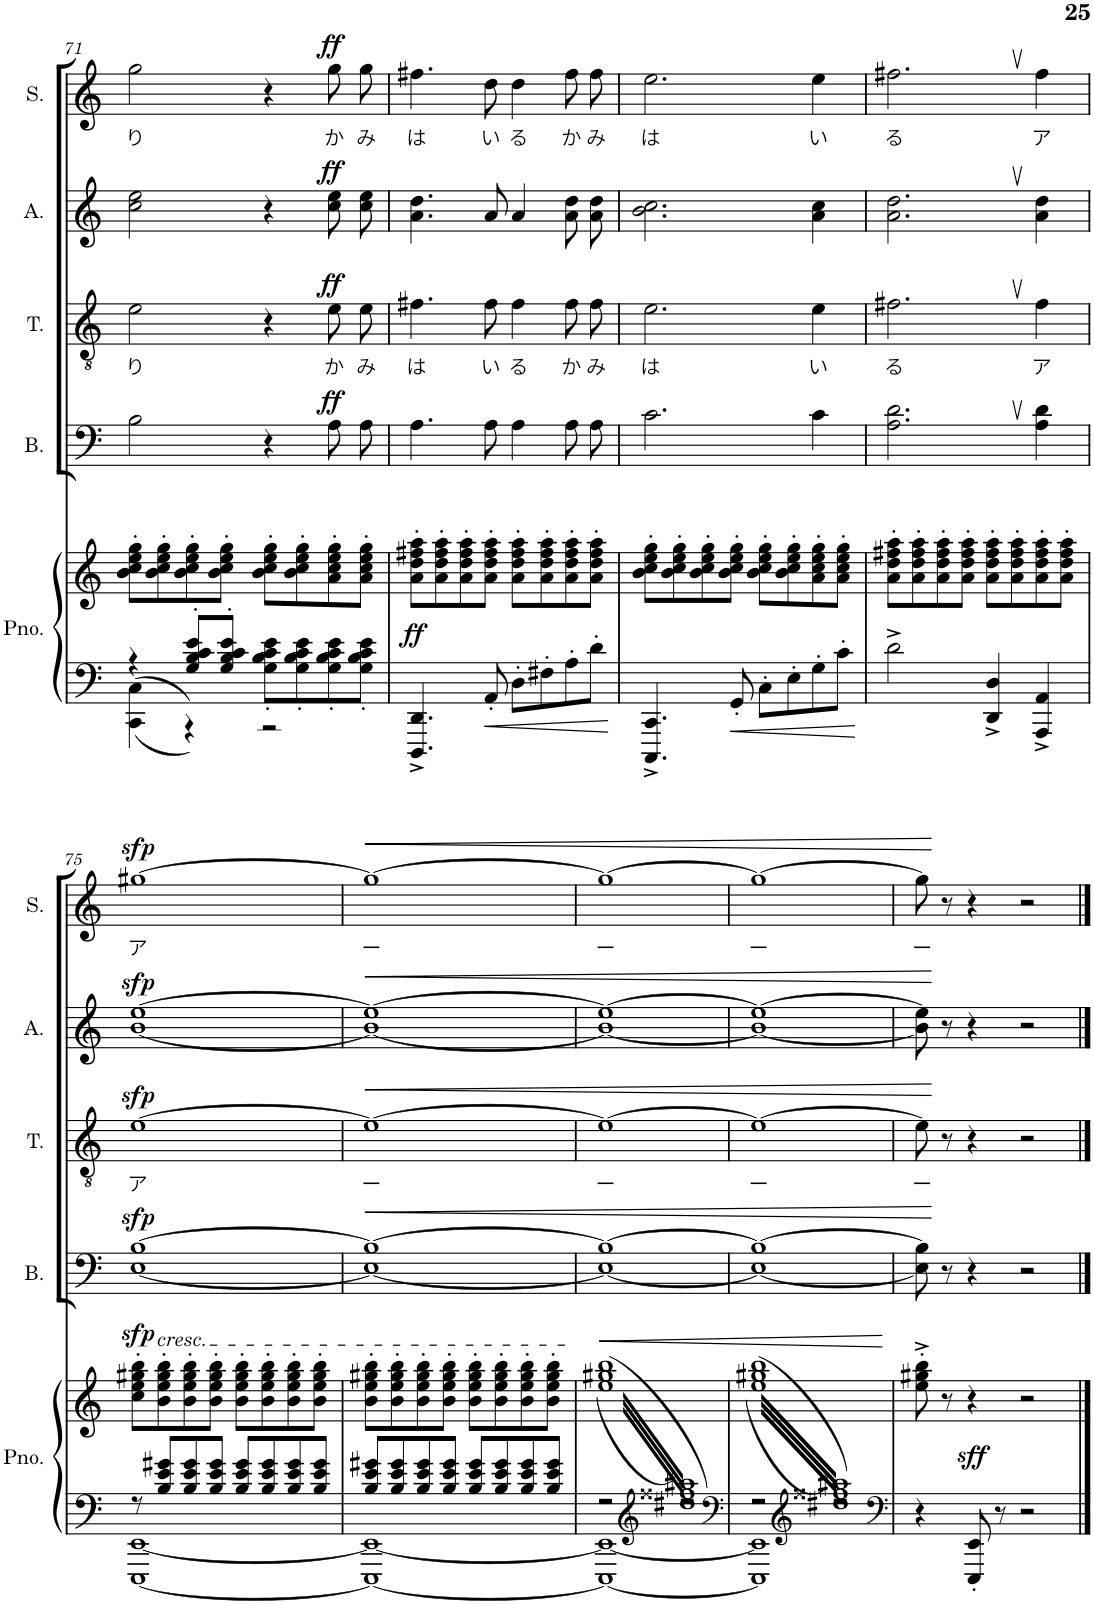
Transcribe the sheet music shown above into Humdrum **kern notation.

**kern	**kern	**dynam	**kern	**dynam	**kern	**text	**dynam	**kern	**dynam	**kern	**text	**dynam
*part5	*part5	*part5	*part4	*part4	*part3	*part3	*part3	*part2	*part2	*part1	*part1	*part1
*staff6	*staff5	*staff5/6	*staff4	*staff4	*staff3	*staff3	*staff3	*staff2	*staff2	*staff1	*staff1	*staff1
*I"Piano	*	*	*I"Bass	*	*I"Tenor	*	*	*I"Alto	*	*I"Soprano	*	*
*I'Pno.	*	*	*I'B.	*	*I'T.	*	*	*I'A.	*	*I'S.	*	*
!!LO:PB:g=z
*clefF4	*clefG2	*	*clefF4	*	*clefGv2	*	*	*clefG2	*	*clefG2	*	*
*k[]	*k[]	*	*k[]	*	*k[]	*	*	*k[]	*	*k[]	*	*
*M4/4	*M4/4	*	*M4/4	*	*M4/4	*	*	*M4/4	*	*M4/4	*	*
=71	=71	=71	=71	=71	=71	=71	=71	=71	=71	=71	=71	=71
*^	*	*	*	*	*	*	*	*	*	*	*	*
!	!	!	!	!	!	!	!LO:LY:b	!	!	!	!	!LO:LY:b	!
4r	4CC\ 4C\	8b\' 8cc\' 8ee\' 8gg\'L	.	2B\	.	2e\	り	.	2cc\ 2ee\	.	2gg\	り	.
.	.	8b\' 8cc\' 8ee\' 8gg\'	.	.	.	.	.	.	.	.	.	.	.
8G/' 8B/' 8c/' 8e/'L	4rDD	8b\' 8cc\' 8ee\' 8gg\'	.	.	.	.	.	.	.	.	.	.	.
8G/' 8B/' 8c/' 8e/'J	.	8b\' 8cc\' 8ee\' 8gg\'J	.	.	.	.	.	.	.	.	.	.	.
8G\' 8B\' 8c\' 8e\'L	2rDD	8b\' 8cc\' 8ee\' 8gg\'L	.	4r	.	4r	.	.	4r	.	4r	.	.
8G\' 8B\' 8c\' 8e\'	.	8b\' 8cc\' 8ee\' 8gg\'	.	.	.	.	.	.	.	.	.	.	.
!	!	!	!	!	!LO:DY:a	!	!LO:LY:b	!LO:DY:a	!	!LO:DY:a	!	!LO:LY:b	!LO:DY:a
8G\' 8B\' 8c\' 8e\'	.	8a\' 8cc\' 8ee\' 8gg\'	.	8A\L	ff	8e\L	か	ff	8cc\ 8ee\L	ff	8gg\L	か	ff
!	!	!	!	!	!	!	!LO:LY:b	!	!	!	!	!LO:LY:b	!
8G\' 8B\' 8c\' 8e\'J	.	8a\' 8cc\' 8ee\' 8gg\'J	.	8A\J	.	8e\J	み	.	8cc\ 8ee\J	.	8gg\J	み	.
*v	*v	*	*	*	*	*	*	*	*	*	*	*	*
=72	=72	=72	=72	=72	=72	=72	=72	=72	=72	=72	=72	=72
!	!	!LO:DY:b	!	!	!	!LO:LY:b	!	!	!	!	!LO:LY:b	!
4.DDD/^ 4.DD/^	8a\' 8dd\' 8ff#X\' 8aa\'L	ff	4.A\	.	4.f#X\	は	.	4.a\ 4.dd\	.	4.ff#X\	は	.
.	8a\' 8dd\' 8ff#\' 8aa\'	.	.	.	.	.	.	.	.	.	.	.
.	8a\' 8dd\' 8ff#\' 8aa\'	.	.	.	.	.	.	.	.	.	.	.
!	!	!	!	!	!	!LO:LY:b	!	!	!	!	!LO:LY:b	!
8AA'/	8a\' 8dd\' 8ff#\' 8aa\'J	.	8A\	.	8f#\	い	.	8a/	.	8dd\	い	.
!	!	!	!	!	!	!LO:LY:b	!	!	!	!	!LO:LY:b	!
8D'\L	8a\' 8dd\' 8ff#\' 8aa\'L	.	4A\	.	4f#\	る	.	4a/	.	4dd\	る	.
8F#X'\	8a\' 8dd\' 8ff#\' 8aa\'	.	.	.	.	.	.	.	.	.	.	.
!	!	!	!	!	!	!LO:LY:b	!	!	!	!	!LO:LY:b	!
8A'\	8a\' 8dd\' 8ff#\' 8aa\'	.	8A\L	.	8f#\L	か	.	8a\ 8dd\L	.	8ff#\L	か	.
!	!	!	!	!	!	!LO:LY:b	!	!	!	!	!LO:LY:b	!
8d'\J	8a\' 8dd\' 8ff#\' 8aa\'J	.	8A\J	.	8f#\J	み	.	8a\ 8dd\J	.	8ff#\J	み	.
=73	=73	=73	=73	=73	=73	=73	=73	=73	=73	=73	=73	=73
!	!	!	!	!	!	!LO:LY:b	!	!	!	!	!LO:LY:b	!
4.CCC/^ 4.CC/^	8b\' 8cc\' 8ee\' 8gg\'L	.	2.c\	.	2.e\	は	.	2.b\ 2.cc\	.	2.ee\	は	.
.	8b\' 8cc\' 8ee\' 8gg\'	.	.	.	.	.	.	.	.	.	.	.
.	8b\' 8cc\' 8ee\' 8gg\'	.	.	.	.	.	.	.	.	.	.	.
8GG'/	8b\' 8cc\' 8ee\' 8gg\'J	.	.	.	.	.	.	.	.	.	.	.
8C'\L	8b\' 8cc\' 8ee\' 8gg\'L	.	.	.	.	.	.	.	.	.	.	.
8E'\	8b\' 8cc\' 8ee\' 8gg\'	.	.	.	.	.	.	.	.	.	.	.
!	!	!	!	!	!	!LO:LY:b	!	!	!	!	!LO:LY:b	!
8G'\	8a\' 8cc\' 8ee\' 8gg\'	.	4c\	.	4e\	い	.	4a\ 4cc\	.	4ee\	い	.
8c'\J	8a\' 8cc\' 8ee\' 8gg\'J	.	.	.	.	.	.	.	.	.	.	.
=74	=74	=74	=74	=74	=74	=74	=74	=74	=74	=74	=74	=74
!	!	!	!	!	!	!LO:LY:b	!	!	!	!	!LO:LY:b	!
2d^\	8a\' 8dd\' 8ff#X\' 8aa\'L	.	2.A\, 2.d\,	.	2.f#X,\	る	.	2.a\, 2.dd\,	.	2.ff#X,\	る	.
.	8a\' 8dd\' 8ff#\' 8aa\'	.	.	.	.	.	.	.	.	.	.	.
.	8a\' 8dd\' 8ff#\' 8aa\'	.	.	.	.	.	.	.	.	.	.	.
.	8a\' 8dd\' 8ff#\' 8aa\'J	.	.	.	.	.	.	.	.	.	.	.
4DD/^ 4D/^	8a\' 8dd\' 8ff#\' 8aa\'L	.	.	.	.	.	.	.	.	.	.	.
.	8a\' 8dd\' 8ff#\' 8aa\'	.	.	.	.	.	.	.	.	.	.	.
!	!	!	!	!	!	!LO:LY:b	!	!	!	!	!LO:LY:b	!
4AAA/^ 4AA/^	8a\' 8dd\' 8ff#\' 8aa\'	.	4A\ 4d\	.	4f#\	ア	.	4a\ 4dd\	.	4ff#\	ア	.
.	8a\' 8dd\' 8ff#\' 8aa\'J	.	.	.	.	.	.	.	.	.	.	.
!!LO:LB:g=z
=75	=75	=75	=75	=75	=75	=75	=75	=75	=75	=75	=75	=75
*^	*	*	*	*	*	*	*	*	*	*	*	*
!	!	!	!LO:DY:a	!	!LO:DY:a	!	!LO:LY:b	!LO:DY:a	!	!LO:DY:a	!	!LO:LY:b	!LO:DY:a
8r	[1EEE [1EE	8cc\' 8ee\' 8gg#X\' 8bb\'L	sfp	[1E [1B	sfp	[1e	ア	sfp	[1b [1ee	sfp	[1gg#X	ア	sfp
!	!	!LO:TX:a:i:t=cresc.	!	!	!	!	!	!	!	!	!	!	!
8B/ 8e/ 8g#X/L	.	8b\' 8ee\' 8gg#\' 8bb\'	.	.	.	.	.	.	.	.	.	.	.
8B/ 8e/ 8g#/	.	8b\' 8ee\' 8gg#\' 8bb\'	.	.	.	.	.	.	.	.	.	.	.
8B/ 8e/ 8g#/J	.	8b\' 8ee\' 8gg#\' 8bb\'J	.	.	.	.	.	.	.	.	.	.	.
8B/ 8e/ 8g#/L	.	8b\' 8ee\' 8gg#\' 8bb\'L	.	.	.	.	.	.	.	.	.	.	.
8B/ 8e/ 8g#/	.	8b\' 8ee\' 8gg#\' 8bb\'	.	.	.	.	.	.	.	.	.	.	.
8B/ 8e/ 8g#/	.	8b\' 8ee\' 8gg#\' 8bb\'	.	.	.	.	.	.	.	.	.	.	.
8B/ 8e/ 8g#/J	.	8b\' 8ee\' 8gg#\' 8bb\'J	.	.	.	.	.	.	.	.	.	.	.
=76	=76	=76	=76	=76	=76	=76	=76	=76	=76	=76	=76	=76	=76
!	!	!	!	!	!LO:HP:b	!	!LO:LY:b	!LO:HP:b	!	!LO:HP:b	!	!LO:LY:b	!LO:HP:b
8B/ 8e/ 8g#X/L	1EEE_ 1EE_	8b\' 8ee\' 8gg#X\' 8bb\'L	.	1E_ 1B_	<	1e_	ー	<	1b_ 1ee_	<	1gg#_	ー	<
8B/ 8e/ 8g#/	.	8b\' 8ee\' 8gg#\' 8bb\'	.	.	.	.	.	.	.	.	.	.	.
8B/ 8e/ 8g#/	.	8b\' 8ee\' 8gg#\' 8bb\'	.	.	.	.	.	.	.	.	.	.	.
8B/ 8e/ 8g#/J	.	8b\' 8ee\' 8gg#\' 8bb\'J	.	.	.	.	.	.	.	.	.	.	.
8B/ 8e/ 8g#/L	.	8b\' 8ee\' 8gg#\' 8bb\'L	.	.	.	.	.	.	.	.	.	.	.
8B/ 8e/ 8g#/	.	8b\' 8ee\' 8gg#\' 8bb\'	.	.	.	.	.	.	.	.	.	.	.
8B/ 8e/ 8g#/	.	8b\' 8ee\' 8gg#\' 8bb\'	.	.	.	.	.	.	.	.	.	.	.
8B/ 8e/ 8g#/J	.	8b\' 8ee\' 8gg#\' 8bb\'J	.	.	.	.	.	.	.	.	.	.	.
=77	=77	=77	=77	=77	=77	=77	=77	=77	=77	=77	=77	=77	=77
*	*^	*	*	*	*	*	*	*	*	*	*	*	*
!	!	!	!	!LO:HP:b	!	!	!	!LO:LY:b	!	!	!	!	!LO:LY:b	!
*	*	*	*tremolo	*	*	*	*	*	*	*	*	*	*	*
2ryy	2r	1EEE_ 1EE_	(>(64ee 64gg#X 64bbLLLL	<	1E_ 1B_	.	1e_	ー	.	1b_ 1ee_	.	1gg#_	ー	.
.	.	.	(<(64ee 64gg#X 64bb	.	.	.	.	.	.	.	.	.	.	.
.	.	.	64ee 64gg#X 64bb	.	.	.	.	.	.	.	.	.	.	.
.	.	.	(<(64ee 64gg#X 64bb	.	.	.	.	.	.	.	.	.	.	.
.	.	.	64ee 64gg#X 64bb	.	.	.	.	.	.	.	.	.	.	.
.	.	.	(<(64ee 64gg#X 64bb	.	.	.	.	.	.	.	.	.	.	.
.	.	.	64ee 64gg#X 64bb	.	.	.	.	.	.	.	.	.	.	.
.	.	.	(<(64ee 64gg#X 64bb	.	.	.	.	.	.	.	.	.	.	.
.	.	.	64ee 64gg#X 64bb	.	.	.	.	.	.	.	.	.	.	.
.	.	.	(<(64ee 64gg#X 64bb	.	.	.	.	.	.	.	.	.	.	.
.	.	.	64ee 64gg#X 64bb	.	.	.	.	.	.	.	.	.	.	.
.	.	.	(<(64ee 64gg#X 64bb	.	.	.	.	.	.	.	.	.	.	.
.	.	.	64ee 64gg#X 64bb	.	.	.	.	.	.	.	.	.	.	.
.	.	.	(<(64ee 64gg#X 64bb	.	.	.	.	.	.	.	.	.	.	.
.	.	.	64ee 64gg#X 64bb	.	.	.	.	.	.	.	.	.	.	.
.	.	.	(<(64ee 64gg#X 64bb	.	.	.	.	.	.	.	.	.	.	.
.	.	.	64ee 64gg#X 64bb	.	.	.	.	.	.	.	.	.	.	.
.	.	.	(<(64ee 64gg#X 64bb	.	.	.	.	.	.	.	.	.	.	.
.	.	.	64ee 64gg#X 64bb	.	.	.	.	.	.	.	.	.	.	.
.	.	.	(<(64ee 64gg#X 64bb	.	.	.	.	.	.	.	.	.	.	.
.	.	.	64ee 64gg#X 64bb	.	.	.	.	.	.	.	.	.	.	.
.	.	.	(<(64ee 64gg#X 64bb	.	.	.	.	.	.	.	.	.	.	.
.	.	.	64ee 64gg#X 64bb	.	.	.	.	.	.	.	.	.	.	.
.	.	.	(<(64ee 64gg#X 64bb	.	.	.	.	.	.	.	.	.	.	.
.	.	.	64ee 64gg#X 64bb	.	.	.	.	.	.	.	.	.	.	.
.	.	.	(<(64ee 64gg#X 64bb	.	.	.	.	.	.	.	.	.	.	.
.	.	.	64ee 64gg#X 64bb	.	.	.	.	.	.	.	.	.	.	.
.	.	.	(<(64ee 64gg#X 64bb	.	.	.	.	.	.	.	.	.	.	.
.	.	.	64ee 64gg#X 64bb	.	.	.	.	.	.	.	.	.	.	.
.	.	.	(<(64ee 64gg#X 64bb	.	.	.	.	.	.	.	.	.	.	.
.	.	.	64ee 64gg#X 64bb	.	.	.	.	.	.	.	.	.	.	.
.	.	.	(<(64ee 64gg#X 64bb	.	.	.	.	.	.	.	.	.	.	.
*clefG2	*	*	*	*	*	*	*	*	*	*	*	*	*	*
*tremolo	*	*	*	*	*	*	*	*	*	*	*	*	*	*
64dd#X 64ff##X 64aa#XLLLL	2r	.	64ee 64gg#X 64bb	.	.	.	.	.	.	.	.	.	.	.
64dd#X 64ff##X 64aa#X))	.	.	(<(64ee 64gg#X 64bb	.	.	.	.	.	.	.	.	.	.	.
64dd#X 64ff##X 64aa#X	.	.	64ee 64gg#X 64bb	.	.	.	.	.	.	.	.	.	.	.
64dd#X 64ff##X 64aa#X))	.	.	(<(64ee 64gg#X 64bb	.	.	.	.	.	.	.	.	.	.	.
64dd#X 64ff##X 64aa#X	.	.	64ee 64gg#X 64bb	.	.	.	.	.	.	.	.	.	.	.
64dd#X 64ff##X 64aa#X))	.	.	(<(64ee 64gg#X 64bb	.	.	.	.	.	.	.	.	.	.	.
64dd#X 64ff##X 64aa#X	.	.	64ee 64gg#X 64bb	.	.	.	.	.	.	.	.	.	.	.
64dd#X 64ff##X 64aa#X))	.	.	(<(64ee 64gg#X 64bb	.	.	.	.	.	.	.	.	.	.	.
64dd#X 64ff##X 64aa#X	.	.	64ee 64gg#X 64bb	.	.	.	.	.	.	.	.	.	.	.
64dd#X 64ff##X 64aa#X))	.	.	(<(64ee 64gg#X 64bb	.	.	.	.	.	.	.	.	.	.	.
64dd#X 64ff##X 64aa#X	.	.	64ee 64gg#X 64bb	.	.	.	.	.	.	.	.	.	.	.
64dd#X 64ff##X 64aa#X))	.	.	(<(64ee 64gg#X 64bb	.	.	.	.	.	.	.	.	.	.	.
64dd#X 64ff##X 64aa#X	.	.	64ee 64gg#X 64bb	.	.	.	.	.	.	.	.	.	.	.
64dd#X 64ff##X 64aa#X))	.	.	(<(64ee 64gg#X 64bb	.	.	.	.	.	.	.	.	.	.	.
64dd#X 64ff##X 64aa#X	.	.	64ee 64gg#X 64bb	.	.	.	.	.	.	.	.	.	.	.
64dd#X 64ff##X 64aa#X))	.	.	(<(64ee 64gg#X 64bb	.	.	.	.	.	.	.	.	.	.	.
64dd#X 64ff##X 64aa#X	.	.	64ee 64gg#X 64bb	.	.	.	.	.	.	.	.	.	.	.
64dd#X 64ff##X 64aa#X))	.	.	(<(64ee 64gg#X 64bb	.	.	.	.	.	.	.	.	.	.	.
64dd#X 64ff##X 64aa#X	.	.	64ee 64gg#X 64bb	.	.	.	.	.	.	.	.	.	.	.
64dd#X 64ff##X 64aa#X))	.	.	(<(64ee 64gg#X 64bb	.	.	.	.	.	.	.	.	.	.	.
64dd#X 64ff##X 64aa#X	.	.	64ee 64gg#X 64bb	.	.	.	.	.	.	.	.	.	.	.
64dd#X 64ff##X 64aa#X))	.	.	(<(64ee 64gg#X 64bb	.	.	.	.	.	.	.	.	.	.	.
64dd#X 64ff##X 64aa#X	.	.	64ee 64gg#X 64bb	.	.	.	.	.	.	.	.	.	.	.
64dd#X 64ff##X 64aa#X))	.	.	(<(64ee 64gg#X 64bb	.	.	.	.	.	.	.	.	.	.	.
64dd#X 64ff##X 64aa#X	.	.	64ee 64gg#X 64bb	.	.	.	.	.	.	.	.	.	.	.
64dd#X 64ff##X 64aa#X))	.	.	(<(64ee 64gg#X 64bb	.	.	.	.	.	.	.	.	.	.	.
64dd#X 64ff##X 64aa#X	.	.	64ee 64gg#X 64bb	.	.	.	.	.	.	.	.	.	.	.
64dd#X 64ff##X 64aa#X))	.	.	(<(64ee 64gg#X 64bb	.	.	.	.	.	.	.	.	.	.	.
64dd#X 64ff##X 64aa#X	.	.	64ee 64gg#X 64bb	.	.	.	.	.	.	.	.	.	.	.
64dd#X 64ff##X 64aa#X))	.	.	(<(64ee 64gg#X 64bb	.	.	.	.	.	.	.	.	.	.	.
64dd#X 64ff##X 64aa#X	.	.	64ee 64gg#X 64bb	.	.	.	.	.	.	.	.	.	.	.
64dd#X 64ff##X 64aa#X))	.	.	64ee 64gg#X 64bbJJJJ	.	.	.	.	.	.	.	.	.	.	.
=78	=78	=78	=78	=78	=78	=78	=78	=78	=78	=78	=78	=78	=78	=78
*clefF4	*	*	*	*	*	*	*	*	*	*	*	*	*	*
!	!	!	!	!	!	!	!	!LO:LY:b	!	!	!	!	!LO:LY:b	!
64dd#X 64ff##X 64aa#X	2r	1EEE] 1EE]	(<(64ee 64gg#X 64bbLLLL	.	1E_ 1B_	.	1e_	ー	.	1b_ 1ee_	.	1gg#_	ー	.
64dd#X 64ff##X 64aa#X))	.	.	64ee\'^ 64gg#X\'^ 64bb\'^	.	.	.	.	.	.	.	.	.	.	.
64dd#X 64ff##X 64aa#X	.	.	64ee 64gg#X 64bb	.	.	.	.	.	.	.	.	.	.	.
64dd#X 64ff##X 64aa#X))	.	.	64ee\'^ 64gg#X\'^ 64bb\'^	.	.	.	.	.	.	.	.	.	.	.
64dd#X 64ff##X 64aa#X	.	.	64ee 64gg#X 64bb	.	.	.	.	.	.	.	.	.	.	.
64dd#X 64ff##X 64aa#X))	.	.	64ee\'^ 64gg#X\'^ 64bb\'^	.	.	.	.	.	.	.	.	.	.	.
64dd#X 64ff##X 64aa#X	.	.	64ee 64gg#X 64bb	.	.	.	.	.	.	.	.	.	.	.
64dd#X 64ff##X 64aa#X))	.	.	64ee\'^ 64gg#X\'^ 64bb\'^	.	.	.	.	.	.	.	.	.	.	.
64dd#X 64ff##X 64aa#X	.	.	64ee 64gg#X 64bb	.	.	.	.	.	.	.	.	.	.	.
64dd#X 64ff##X 64aa#X))	.	.	64ee\'^ 64gg#X\'^ 64bb\'^	.	.	.	.	.	.	.	.	.	.	.
64dd#X 64ff##X 64aa#X	.	.	64ee 64gg#X 64bb	.	.	.	.	.	.	.	.	.	.	.
64dd#X 64ff##X 64aa#X))	.	.	64ee\'^ 64gg#X\'^ 64bb\'^	.	.	.	.	.	.	.	.	.	.	.
64dd#X 64ff##X 64aa#X	.	.	64ee 64gg#X 64bb	.	.	.	.	.	.	.	.	.	.	.
64dd#X 64ff##X 64aa#X))	.	.	64ee\'^ 64gg#X\'^ 64bb\'^	.	.	.	.	.	.	.	.	.	.	.
64dd#X 64ff##X 64aa#X	.	.	64ee 64gg#X 64bb	.	.	.	.	.	.	.	.	.	.	.
64dd#X 64ff##X 64aa#X))	.	.	64ee\'^ 64gg#X\'^ 64bb\'^	.	.	.	.	.	.	.	.	.	.	.
64dd#X 64ff##X 64aa#X	.	.	64ee 64gg#X 64bb	.	.	.	.	.	.	.	.	.	.	.
64dd#X 64ff##X 64aa#X))	.	.	64ee\'^ 64gg#X\'^ 64bb\'^	.	.	.	.	.	.	.	.	.	.	.
64dd#X 64ff##X 64aa#X	.	.	64ee 64gg#X 64bb	.	.	.	.	.	.	.	.	.	.	.
64dd#X 64ff##X 64aa#X))	.	.	64ee\'^ 64gg#X\'^ 64bb\'^	.	.	.	.	.	.	.	.	.	.	.
64dd#X 64ff##X 64aa#X	.	.	64ee 64gg#X 64bb	.	.	.	.	.	.	.	.	.	.	.
64dd#X 64ff##X 64aa#X))	.	.	64ee\'^ 64gg#X\'^ 64bb\'^	.	.	.	.	.	.	.	.	.	.	.
64dd#X 64ff##X 64aa#X	.	.	64ee 64gg#X 64bb	.	.	.	.	.	.	.	.	.	.	.
64dd#X 64ff##X 64aa#X))	.	.	64ee\'^ 64gg#X\'^ 64bb\'^	.	.	.	.	.	.	.	.	.	.	.
64dd#X 64ff##X 64aa#X	.	.	64ee 64gg#X 64bb	.	.	.	.	.	.	.	.	.	.	.
64dd#X 64ff##X 64aa#X))	.	.	64ee\'^ 64gg#X\'^ 64bb\'^	.	.	.	.	.	.	.	.	.	.	.
64dd#X 64ff##X 64aa#X	.	.	64ee 64gg#X 64bb	.	.	.	.	.	.	.	.	.	.	.
64dd#X 64ff##X 64aa#X))	.	.	64ee\'^ 64gg#X\'^ 64bb\'^	.	.	.	.	.	.	.	.	.	.	.
64dd#X 64ff##X 64aa#X	.	.	64ee 64gg#X 64bb	.	.	.	.	.	.	.	.	.	.	.
64dd#X 64ff##X 64aa#X))	.	.	64ee\'^ 64gg#X\'^ 64bb\'^	.	.	.	.	.	.	.	.	.	.	.
64dd#X 64ff##X 64aa#X	.	.	64ee 64gg#X 64bb	.	.	.	.	.	.	.	.	.	.	.
64dd#X 64ff##X 64aa#X))JJJJ	.	.	64ee\'^ 64gg#X\'^ 64bb\'^	.	.	.	.	.	.	.	.	.	.	.
*clefG2	*	*	*	*	*	*	*	*	*	*	*	*	*	*
64dd#X 64ff##X 64aa#XLLLL	2r	.	64ee 64gg#X 64bb	.	.	.	.	.	.	.	.	.	.	.
64EEE/' 64EE/'	.	.	64ee\'^ 64gg#X\'^ 64bb\'^	.	.	.	.	.	.	.	.	.	.	.
64dd#X 64ff##X 64aa#X	.	.	64ee 64gg#X 64bb	.	.	.	.	.	.	.	.	.	.	.
64EEE/' 64EE/'	.	.	64ee\'^ 64gg#X\'^ 64bb\'^	.	.	.	.	.	.	.	.	.	.	.
64dd#X 64ff##X 64aa#X	.	.	64ee 64gg#X 64bb	.	.	.	.	.	.	.	.	.	.	.
64EEE/' 64EE/'	.	.	64ee\'^ 64gg#X\'^ 64bb\'^	.	.	.	.	.	.	.	.	.	.	.
64dd#X 64ff##X 64aa#X	.	.	64ee 64gg#X 64bb	.	.	.	.	.	.	.	.	.	.	.
64EEE/' 64EE/'	.	.	64ee\'^ 64gg#X\'^ 64bb\'^	.	.	.	.	.	.	.	.	.	.	.
64dd#X 64ff##X 64aa#X	.	.	64ee 64gg#X 64bb	.	.	.	.	.	.	.	.	.	.	.
64EEE/' 64EE/'	.	.	64ee\'^ 64gg#X\'^ 64bb\'^	.	.	.	.	.	.	.	.	.	.	.
64dd#X 64ff##X 64aa#X	.	.	64ee 64gg#X 64bb	.	.	.	.	.	.	.	.	.	.	.
64EEE/' 64EE/'	.	.	64ee\'^ 64gg#X\'^ 64bb\'^	.	.	.	.	.	.	.	.	.	.	.
64dd#X 64ff##X 64aa#X	.	.	64ee 64gg#X 64bb	.	.	.	.	.	.	.	.	.	.	.
64EEE/' 64EE/'	.	.	64ee\'^ 64gg#X\'^ 64bb\'^	.	.	.	.	.	.	.	.	.	.	.
64dd#X 64ff##X 64aa#X	.	.	64ee 64gg#X 64bb	.	.	.	.	.	.	.	.	.	.	.
64EEE/' 64EE/'	.	.	64ee\'^ 64gg#X\'^ 64bb\'^	.	.	.	.	.	.	.	.	.	.	.
64dd#X 64ff##X 64aa#X	.	.	64ee 64gg#X 64bb	.	.	.	.	.	.	.	.	.	.	.
64EEE/' 64EE/'	.	.	64ee\'^ 64gg#X\'^ 64bb\'^	.	.	.	.	.	.	.	.	.	.	.
64dd#X 64ff##X 64aa#X	.	.	64ee 64gg#X 64bb	.	.	.	.	.	.	.	.	.	.	.
64EEE/' 64EE/'	.	.	64ee\'^ 64gg#X\'^ 64bb\'^	.	.	.	.	.	.	.	.	.	.	.
64dd#X 64ff##X 64aa#X	.	.	64ee 64gg#X 64bb	.	.	.	.	.	.	.	.	.	.	.
64EEE/' 64EE/'	.	.	64ee\'^ 64gg#X\'^ 64bb\'^	.	.	.	.	.	.	.	.	.	.	.
64dd#X 64ff##X 64aa#X	.	.	64ee 64gg#X 64bb	.	.	.	.	.	.	.	.	.	.	.
64EEE/' 64EE/'	.	.	64ee\'^ 64gg#X\'^ 64bb\'^	.	.	.	.	.	.	.	.	.	.	.
64dd#X 64ff##X 64aa#X	.	.	64ee 64gg#X 64bb	.	.	.	.	.	.	.	.	.	.	.
64EEE/' 64EE/'	.	.	64ee\'^ 64gg#X\'^ 64bb\'^	.	.	.	.	.	.	.	.	.	.	.
64dd#X 64ff##X 64aa#X	.	.	64ee 64gg#X 64bb	.	.	.	.	.	.	.	.	.	.	.
64EEE/' 64EE/'	.	.	64ee\'^ 64gg#X\'^ 64bb\'^	.	.	.	.	.	.	.	.	.	.	.
64dd#X 64ff##X 64aa#X	.	.	64ee 64gg#X 64bb	.	.	.	.	.	.	.	.	.	.	.
64EEE/' 64EE/'	.	.	64ee\'^ 64gg#X\'^ 64bb\'^	.	.	.	.	.	.	.	.	.	.	.
64dd#X 64ff##X 64aa#X	.	.	64ee 64gg#X 64bb	.	.	.	.	.	.	.	.	.	.	.
64EEE/' 64EE/'	.	.	64ee\'^ 64gg#X\'^ 64bb\'^JJJJ	.	.	.	.	.	.	.	.	.	.	.
*	*	*	*Xtremolo	*	*	*	*	*	*	*	*	*	*	*
*v	*v	*v	*	*	*	*	*	*	*	*	*	*	*	*
.	.	[	.	.	.	.	.	.	.	.	.	.
=79	=79	=79	=79	=79	=79	=79	=79	=79	=79	=79	=79	=79
*clefF4	*	*	*	*	*	*	*	*	*	*	*	*
!	!	!	!	!	!	!LO:LY:b	!	!	!	!	!LO:LY:b	!
64dd#X 64ff##X 64aa#X	8ee\'^ 8gg#X\'^ 8bb\'^	.	8E\] 8B\]	.	8e\]	ー	.	8b\] 8ee\]	.	8gg#\]	ー	.
64EEE/' 64EE/'	.	.	.	.	.	.	.	.	.	.	.	.
64dd#X 64ff##X 64aa#X	.	.	.	.	.	.	.	.	.	.	.	.
64EEE/' 64EE/'	.	.	.	.	.	.	.	.	.	.	.	.
64dd#X 64ff##X 64aa#X	.	.	.	.	.	.	.	.	.	.	.	.
64EEE/' 64EE/'	.	.	.	.	.	.	.	.	.	.	.	.
64dd#X 64ff##X 64aa#X	.	.	.	.	.	.	.	.	.	.	.	.
64EEE/' 64EE/'	.	.	.	.	.	.	.	.	.	.	.	.
64dd#X 64ff##X 64aa#X	8r	.	8r	[	8r	.	[	8r	[	8r	.	[
64EEE/' 64EE/'	.	.	.	.	.	.	.	.	.	.	.	.
64dd#X 64ff##X 64aa#X	.	.	.	.	.	.	.	.	.	.	.	.
64EEE/' 64EE/'	.	.	.	.	.	.	.	.	.	.	.	.
64dd#X 64ff##X 64aa#X	.	.	.	.	.	.	.	.	.	.	.	.
64EEE/' 64EE/'	.	.	.	.	.	.	.	.	.	.	.	.
64dd#X 64ff##X 64aa#X	.	.	.	.	.	.	.	.	.	.	.	.
64EEE/' 64EE/'	.	.	.	.	.	.	.	.	.	.	.	.
!	!	!LO:DY:a=2	!	!	!	!	!	!	!	!	!	!
64dd#X 64ff##X 64aa#X	4r	other-dynamics	4r	.	4r	.	.	4r	.	4r	.	.
64EEE/' 64EE/'	.	.	.	.	.	.	.	.	.	.	.	.
64dd#X 64ff##X 64aa#X	.	.	.	.	.	.	.	.	.	.	.	.
64EEE/' 64EE/'	.	.	.	.	.	.	.	.	.	.	.	.
64dd#X 64ff##X 64aa#X	.	.	.	.	.	.	.	.	.	.	.	.
64EEE/' 64EE/'	.	.	.	.	.	.	.	.	.	.	.	.
64dd#X 64ff##X 64aa#X	.	.	.	.	.	.	.	.	.	.	.	.
64EEE/' 64EE/'	.	.	.	.	.	.	.	.	.	.	.	.
64dd#X 64ff##X 64aa#X	.	.	.	.	.	.	.	.	.	.	.	.
64EEE/' 64EE/'	.	.	.	.	.	.	.	.	.	.	.	.
64dd#X 64ff##X 64aa#X	.	.	.	.	.	.	.	.	.	.	.	.
64EEE/' 64EE/'	.	.	.	.	.	.	.	.	.	.	.	.
64dd#X 64ff##X 64aa#X	.	.	.	.	.	.	.	.	.	.	.	.
64EEE/' 64EE/'	.	.	.	.	.	.	.	.	.	.	.	.
64dd#X 64ff##X 64aa#X	.	.	.	.	.	.	.	.	.	.	.	.
64EEE/' 64EE/'JJJJ	.	.	.	.	.	.	.	.	.	.	.	.
*Xtremolo	*	*	*	*	*	*	*	*	*	*	*	*
2r	2r	.	2r	.	2r	.	.	2r	.	2r	.	.
==	==	==	==	==	==	==	==	==	==	==	==	==
*-	*-	*-	*-	*-	*-	*-	*-	*-	*-	*-	*-	*-
